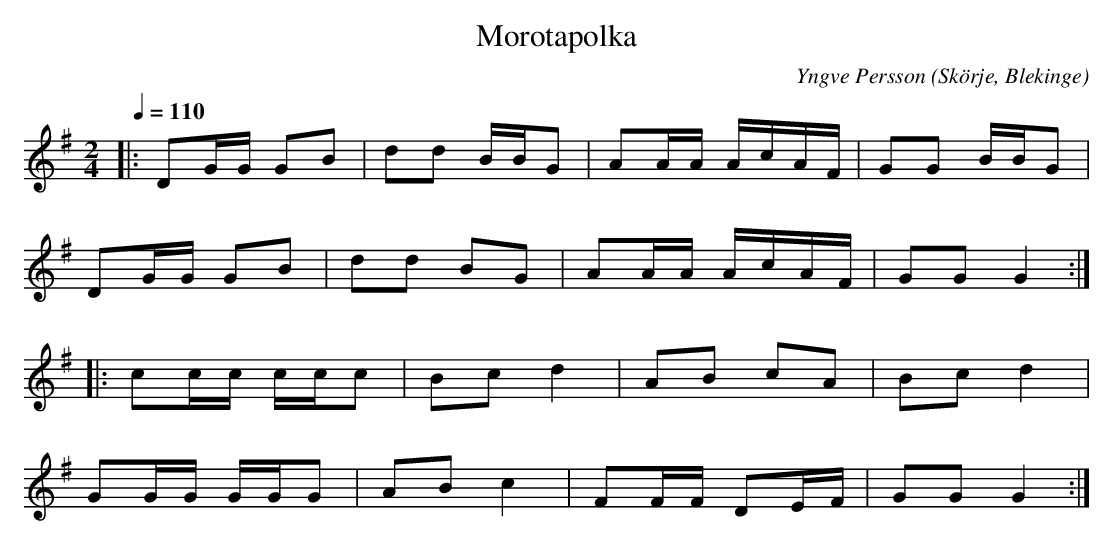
X:1
T:Morotapolka
C:Yngve Persson
M:2/4
L:1/16
O:Skörje, Blekinge
Q:1/4=110
K:G
|: D2GG G2B2 | d2d2 BBG2 | A2AA AcAF | G2G2 BBG2  |
   D2GG G2B2 | d2d2 B2G2 | A2AA AcAF | G2G2 G4   :|
|: c2cc ccc2 | B2c2 d4   | A2B2 c2A2 | B2c2 d4    |
   G2GG GGG2 | A2B2 c4   | F2FF D2EF | G2G2 G4   :|
